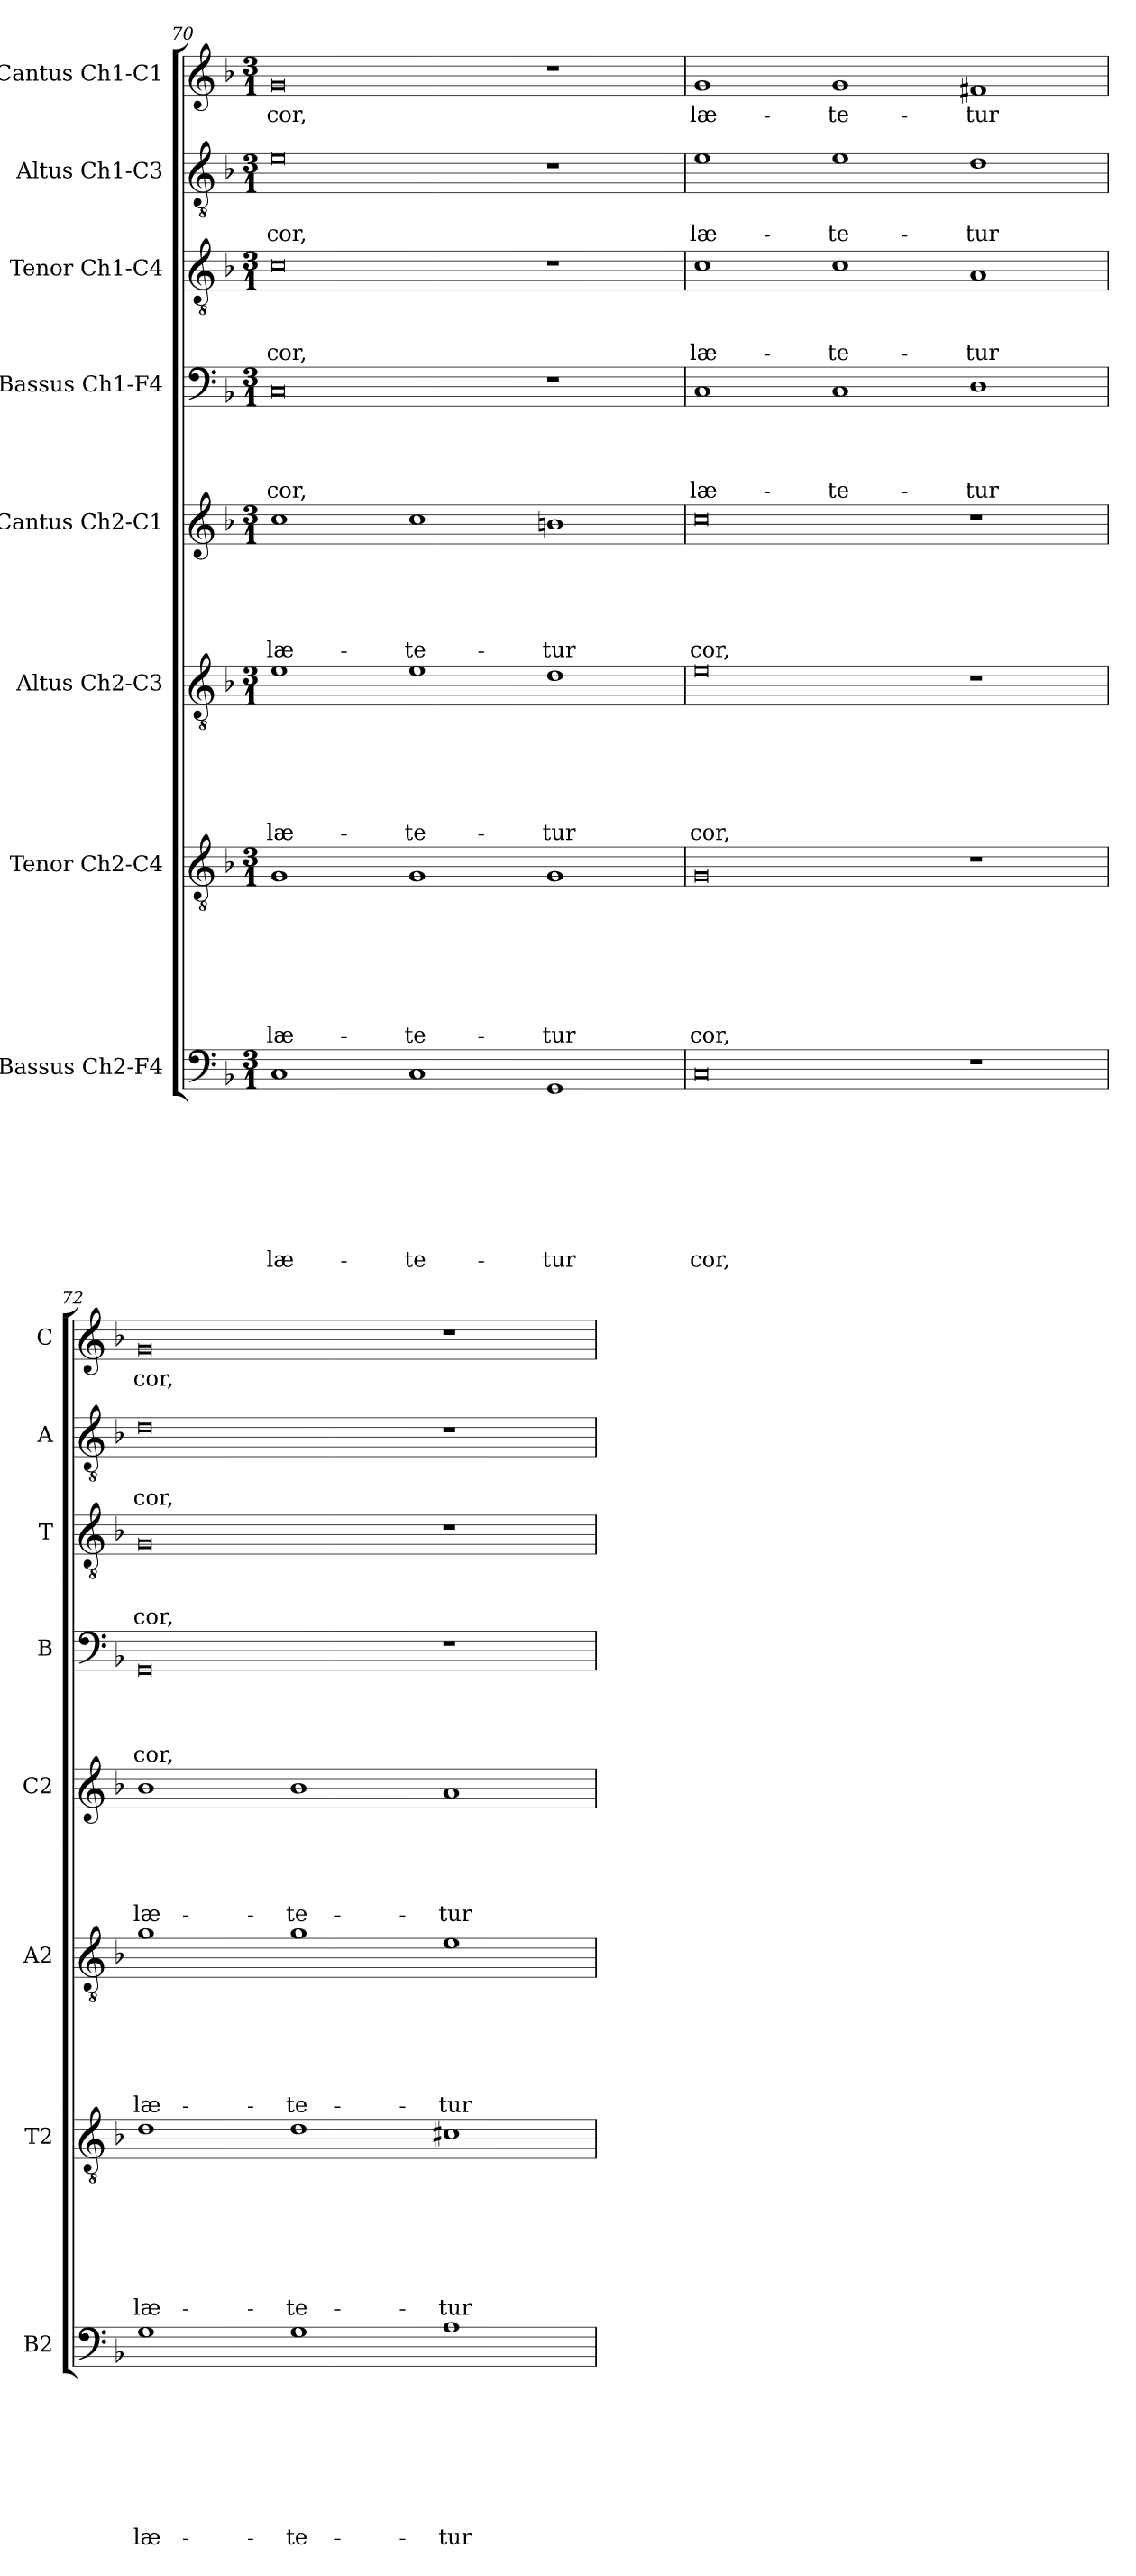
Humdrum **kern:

**kern	**text	**text	**text	**text	**text	**text	**text	**text	**kern	**text	**text	**text	**text	**text	**text	**text	**kern	**text	**text	**text	**text	**text	**text	**kern	**text	**text	**text	**text	**text	**kern	**text	**text	**text	**text	**kern	**text	**text	**text	**kern	**text	**text	**kern	**text
*part8	*part8	*part8	*part8	*part8	*part8	*part8	*part8	*part8	*part7	*part7	*part7	*part7	*part7	*part7	*part7	*part7	*part6	*part6	*part6	*part6	*part6	*part6	*part6	*part5	*part5	*part5	*part5	*part5	*part5	*part4	*part4	*part4	*part4	*part4	*part3	*part3	*part3	*part3	*part2	*part2	*part2	*part1	*part1
*staff8	*staff8	*staff8	*staff8	*staff8	*staff8	*staff8	*staff8	*staff8	*staff7	*staff7	*staff7	*staff7	*staff7	*staff7	*staff7	*staff7	*staff6	*staff6	*staff6	*staff6	*staff6	*staff6	*staff6	*staff5	*staff5	*staff5	*staff5	*staff5	*staff5	*staff4	*staff4	*staff4	*staff4	*staff4	*staff3	*staff3	*staff3	*staff3	*staff2	*staff2	*staff2	*staff1	*staff1
*I"Bassus Ch2-F4	*	*	*	*	*	*	*	*	*I"Tenor Ch2-C4	*	*	*	*	*	*	*	*I"Altus Ch2-C3	*	*	*	*	*	*	*I"Cantus Ch2-C1	*	*	*	*	*	*I"Bassus Ch1-F4	*	*	*	*	*I"Tenor Ch1-C4	*	*	*	*I"Altus Ch1-C3	*	*	*I"Cantus Ch1-C1	*
*I'B2	*	*	*	*	*	*	*	*	*I'T2	*	*	*	*	*	*	*	*I'A2	*	*	*	*	*	*	*I'C2	*	*	*	*	*	*I'B	*	*	*	*	*I'T	*	*	*	*I'A	*	*	*I'C	*
*clefF4	*	*	*	*	*	*	*	*	*clefGv2	*	*	*	*	*	*	*	*clefGv2	*	*	*	*	*	*	*clefG2	*	*	*	*	*	*clefF4	*	*	*	*	*clefGv2	*	*	*	*clefGv2	*	*	*clefG2	*
*k[b-]	*	*	*	*	*	*	*	*	*k[b-]	*	*	*	*	*	*	*	*k[b-]	*	*	*	*	*	*	*k[b-]	*	*	*	*	*	*k[b-]	*	*	*	*	*k[b-]	*	*	*	*k[b-]	*	*	*k[b-]	*
*F:	*	*	*	*	*	*	*	*	*F:	*	*	*	*	*	*	*	*F:	*	*	*	*	*	*	*F:	*	*	*	*	*	*F:	*	*	*	*	*F:	*	*	*	*F:	*	*	*F:	*
*M3/1	*	*	*	*	*	*	*	*	*M3/1	*	*	*	*	*	*	*	*M3/1	*	*	*	*	*	*	*M3/1	*	*	*	*	*	*M3/1	*	*	*	*	*M3/1	*	*	*	*M3/1	*	*	*M3/1	*
=70	=70	=70	=70	=70	=70	=70	=70	=70	=70	=70	=70	=70	=70	=70	=70	=70	=70	=70	=70	=70	=70	=70	=70	=70	=70	=70	=70	=70	=70	=70	=70	=70	=70	=70	=70	=70	=70	=70	=70	=70	=70	=70	=70
!	!	!	!	!	!	!	!	!LO:LY:b	!	!	!	!	!	!	!	!LO:LY:b	!	!	!	!	!	!	!LO:LY:b	!	!	!	!	!	!LO:LY:b	!	!	!	!	!LO:LY:b	!	!	!	!LO:LY:b	!	!	!LO:LY:b	!	!LO:LY:b
1C	.	.	.	.	.	.	.	læ-	1G	.	.	.	.	.	.	læ-	1e	.	.	.	.	.	læ-	1cc	.	.	.	.	læ-	0C	.	.	.	cor,	0c	.	.	cor,	0e	.	cor,	0g	cor,
!	!	!	!	!	!	!	!	!LO:LY:b	!	!	!	!	!	!	!	!LO:LY:b	!	!	!	!	!	!	!LO:LY:b	!	!	!	!	!	!LO:LY:b	!	!	!	!	!	!	!	!	!	!	!	!	!	!
1C	.	.	.	.	.	.	.	-te-	1G	.	.	.	.	.	.	-te-	1e	.	.	.	.	.	-te-	1cc	.	.	.	.	-te-	.	.	.	.	.	.	.	.	.	.	.	.	.	.
!	!	!	!	!	!	!	!	!LO:LY:b	!	!	!	!	!	!	!	!LO:LY:b	!	!	!	!	!	!	!LO:LY:b	!	!	!	!	!	!LO:LY:b	!	!	!	!	!	!	!	!	!	!	!	!	!	!
1GG	.	.	.	.	.	.	.	-tur	1G	.	.	.	.	.	.	-tur	1d	.	.	.	.	.	-tur	1bn	.	.	.	.	-tur	1r	.	.	.	.	1r	.	.	.	1r	.	.	1r	.
=71	=71	=71	=71	=71	=71	=71	=71	=71	=71	=71	=71	=71	=71	=71	=71	=71	=71	=71	=71	=71	=71	=71	=71	=71	=71	=71	=71	=71	=71	=71	=71	=71	=71	=71	=71	=71	=71	=71	=71	=71	=71	=71	=71
!	!	!	!	!	!	!	!	!LO:LY:b	!	!	!	!	!	!	!	!LO:LY:b	!	!	!	!	!	!	!LO:LY:b	!	!	!	!	!	!LO:LY:b	!	!	!	!	!LO:LY:b	!	!	!	!LO:LY:b	!	!	!LO:LY:b	!	!LO:LY:b
0C	.	.	.	.	.	.	.	cor,	0G	.	.	.	.	.	.	cor,	0e	.	.	.	.	.	cor,	0cc	.	.	.	.	cor,	1C	.	.	.	læ-	1c	.	.	læ-	1e	.	læ-	1g	læ-
!	!	!	!	!	!	!	!	!	!	!	!	!	!	!	!	!	!	!	!	!	!	!	!	!	!	!	!	!	!	!	!	!	!	!LO:LY:b	!	!	!	!LO:LY:b	!	!	!LO:LY:b	!	!LO:LY:b
.	.	.	.	.	.	.	.	.	.	.	.	.	.	.	.	.	.	.	.	.	.	.	.	.	.	.	.	.	.	1C	.	.	.	-te-	1c	.	.	-te-	1e	.	-te-	1g	-te-
!	!	!	!	!	!	!	!	!	!	!	!	!	!	!	!	!	!	!	!	!	!	!	!	!	!	!	!	!	!	!	!	!	!	!LO:LY:b	!	!	!	!LO:LY:b	!	!	!LO:LY:b	!	!LO:LY:b
1r	.	.	.	.	.	.	.	.	1r	.	.	.	.	.	.	.	1r	.	.	.	.	.	.	1r	.	.	.	.	.	1D	.	.	.	-tur	1A	.	.	-tur	1d	.	-tur	1f#X	-tur
=72	=72	=72	=72	=72	=72	=72	=72	=72	=72	=72	=72	=72	=72	=72	=72	=72	=72	=72	=72	=72	=72	=72	=72	=72	=72	=72	=72	=72	=72	=72	=72	=72	=72	=72	=72	=72	=72	=72	=72	=72	=72	=72	=72
!	!	!	!	!	!	!	!	!LO:LY:b	!	!	!	!	!	!	!	!LO:LY:b	!	!	!	!	!	!	!LO:LY:b	!	!	!	!	!	!LO:LY:b	!	!	!	!	!LO:LY:b	!	!	!	!LO:LY:b	!	!	!LO:LY:b	!	!LO:LY:b
1G	.	.	.	.	.	.	.	læ-	1d	.	.	.	.	.	.	læ-	1g	.	.	.	.	.	læ-	1b-	.	.	.	.	læ-	0GG	.	.	.	cor,	0G	.	.	cor,	0d	.	cor,	0g	cor,
!	!	!	!	!	!	!	!	!LO:LY:b	!	!	!	!	!	!	!	!LO:LY:b	!	!	!	!	!	!	!LO:LY:b	!	!	!	!	!	!LO:LY:b	!	!	!	!	!	!	!	!	!	!	!	!	!	!
1G	.	.	.	.	.	.	.	-te-	1d	.	.	.	.	.	.	-te-	1g	.	.	.	.	.	-te-	1b-	.	.	.	.	-te-	.	.	.	.	.	.	.	.	.	.	.	.	.	.
!	!	!	!	!	!	!	!	!LO:LY:b	!	!	!	!	!	!	!	!LO:LY:b	!	!	!	!	!	!	!LO:LY:b	!	!	!	!	!	!LO:LY:b	!	!	!	!	!	!	!	!	!	!	!	!	!	!
1A	.	.	.	.	.	.	.	-tur	1c#X	.	.	.	.	.	.	-tur	1e	.	.	.	.	.	-tur	1a	.	.	.	.	-tur	1r	.	.	.	.	1r	.	.	.	1r	.	.	1r	.
=	=	=	=	=	=	=	=	=	=	=	=	=	=	=	=	=	=	=	=	=	=	=	=	=	=	=	=	=	=	=	=	=	=	=	=	=	=	=	=	=	=	=	=
*-	*-	*-	*-	*-	*-	*-	*-	*-	*-	*-	*-	*-	*-	*-	*-	*-	*-	*-	*-	*-	*-	*-	*-	*-	*-	*-	*-	*-	*-	*-	*-	*-	*-	*-	*-	*-	*-	*-	*-	*-	*-	*-	*-
